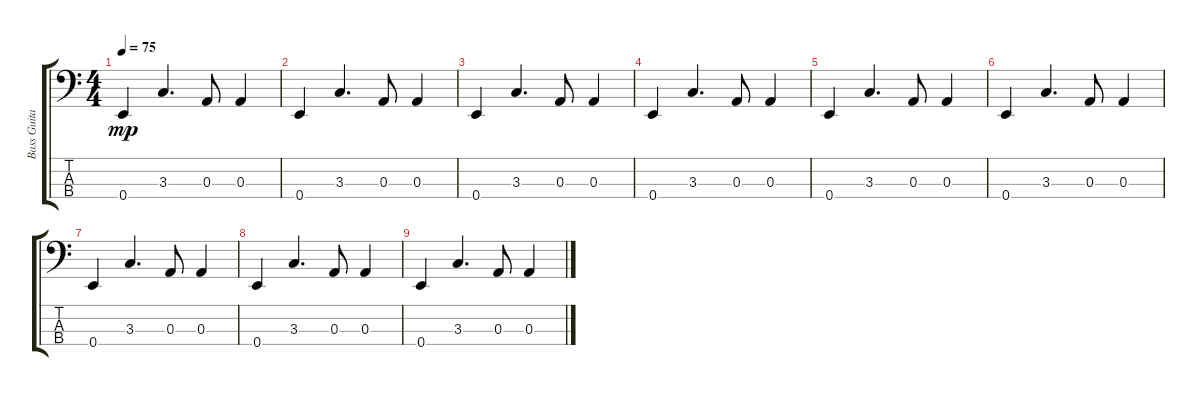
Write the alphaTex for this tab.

\track ("Bass Guitar" "Bass Guita") {instrument electricbassfinger}
\staff {score tabs}
\tuning (G2 D2 A1 E1) {hide}
\ts (4 4)
\tempo 75
\clef f4
\ks c
0.4.4{dy mp} 3.3.4{d} 0.3.8 0.3.4 |
0.4.4 3.3.4{d} 0.3.8 0.3.4 |
0.4.4 3.3.4{d} 0.3.8 0.3.4 |
0.4.4 3.3.4{d} 0.3.8 0.3.4 |
0.4.4 3.3.4{d} 0.3.8 0.3.4 |
0.4.4 3.3.4{d} 0.3.8 0.3.4 |
0.4.4 3.3.4{d} 0.3.8 0.3.4 |
0.4.4 3.3.4{d} 0.3.8 0.3.4 |
0.4.4 3.3.4{d} 0.3.8 0.3.4
